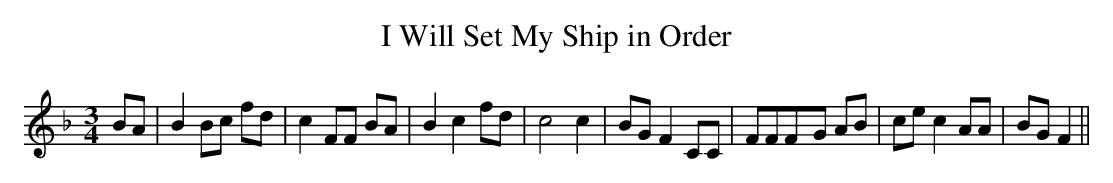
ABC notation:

X:1
T:I Will Set My Ship in Order
M:3/4
L:1/8
K:F
 BA| B2 Bc fd| c2 FF BA| B2 c2 fd| c4 c2| BG F2 CC| FFF-G AB| ce c2 AA|\
 BG F2||
